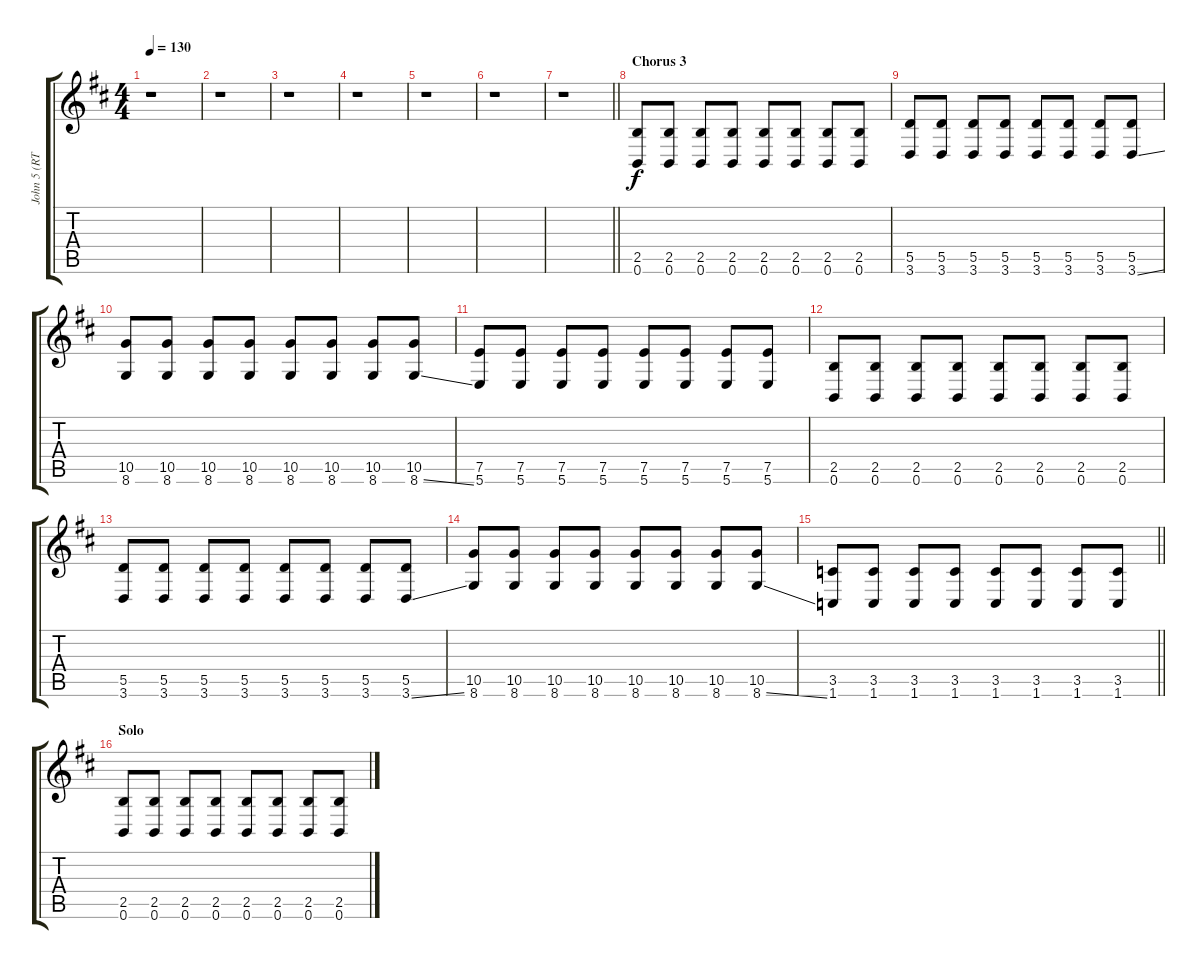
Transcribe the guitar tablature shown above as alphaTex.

\track ("John 5 (RTHM)" "John 5 (RT") {instrument overdrivenguitar}
\staff {score tabs}
\tuning (E4 B3 G3 D3 A2 B1) {hide}
\ts (4 4)
\tempo 130
\clef g2
\ks d
r.1{dy p} |
r.1 |
r.1 |
r.1 |
r.1 |
r.1 |
\barLineRight lightlight
r.1 |
\section ("" "Chorus 3")
(2.5 0.6).8{dy f} (2.5 0.6).8 (2.5 0.6).8 (2.5 0.6).8 (2.5 0.6).8 (2.5 0.6).8 (2.5 0.6).8 (2.5 0.6).8 |
(5.5 3.6).8 (5.5 3.6).8 (5.5 3.6).8 (5.5 3.6).8 (5.5 3.6).8 (5.5 3.6).8 (5.5 3.6).8 (5.5 3.6{ss}).8 |
(10.5 8.6).8 (10.5 8.6).8 (10.5 8.6).8 (10.5 8.6).8 (10.5 8.6).8 (10.5 8.6).8 (10.5 8.6).8 (10.5 8.6{ss}).8 |
(7.5 5.6).8 (7.5 5.6).8 (7.5 5.6).8 (7.5 5.6).8 (7.5 5.6).8 (7.5 5.6).8 (7.5 5.6).8 (7.5 5.6).8 |
(2.5 0.6).8 (2.5 0.6).8 (2.5 0.6).8 (2.5 0.6).8 (2.5 0.6).8 (2.5 0.6).8 (2.5 0.6).8 (2.5 0.6).8 |
(5.5 3.6).8 (5.5 3.6).8 (5.5 3.6).8 (5.5 3.6).8 (5.5 3.6).8 (5.5 3.6).8 (5.5 3.6).8 (5.5 3.6{ss}).8 |
(10.5 8.6).8 (10.5 8.6).8 (10.5 8.6).8 (10.5 8.6).8 (10.5 8.6).8 (10.5 8.6).8 (10.5 8.6).8 (10.5 8.6{ss}).8 |
\barLineRight lightlight
(3.5 1.6).8 (3.5 1.6).8 (3.5 1.6).8 (3.5 1.6).8 (3.5 1.6).8 (3.5 1.6).8 (3.5 1.6).8 (3.5 1.6).8 |
\section ("" "Solo")
(2.5 0.6).8 (2.5 0.6).8 (2.5 0.6).8 (2.5 0.6).8 (2.5 0.6).8 (2.5 0.6).8 (2.5 0.6).8 (2.5 0.6).8
